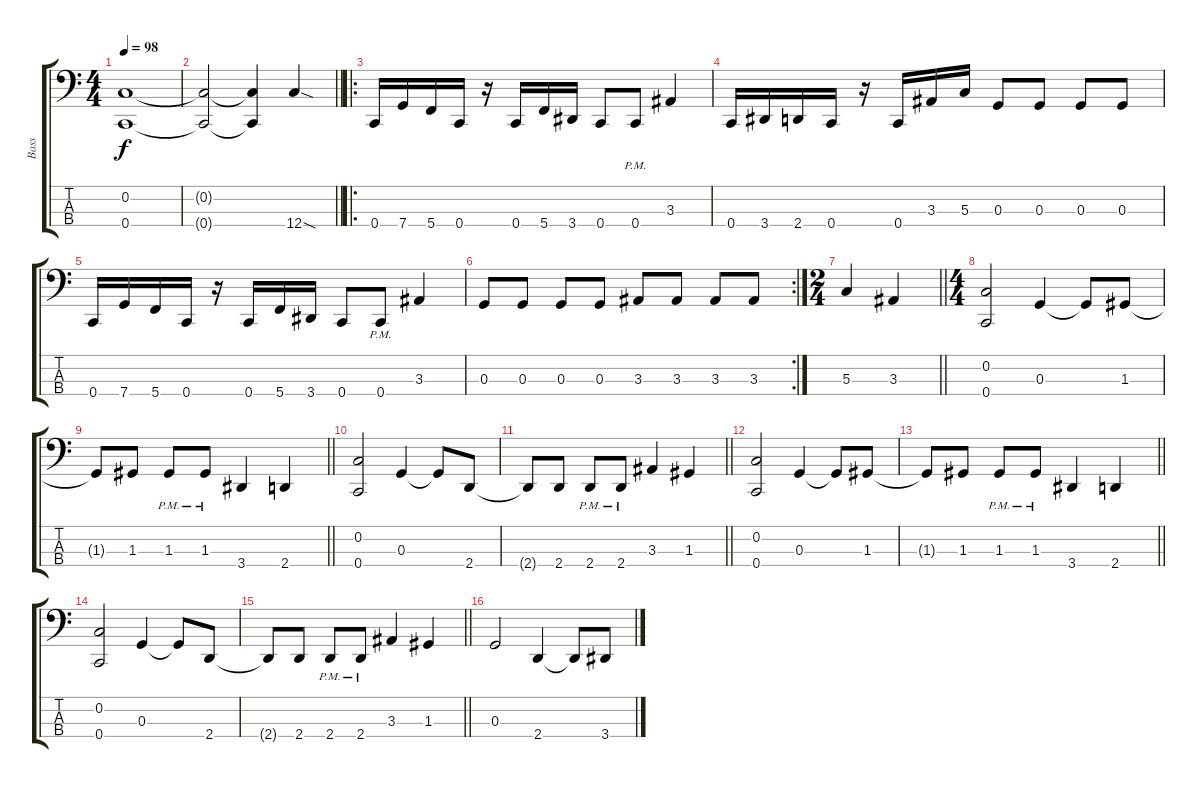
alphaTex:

\track ("Bass" "Bass") {instrument slapbass1}
\staff {score tabs}
\tuning (F2 C2 G1 C1) {hide}
\ts (4 4)
\tempo 98
\clef f4
\ks c
(0.2 0.4).1{dy f} |
\barLineRight lightlight
(0.2{t} 0.4{t}).2 (0.2{t} 0.4{t}).4 12.4{sod}.4 |
\ro
0.4.16 7.4.16 5.4.16 0.4.16 r.16 0.4.16 5.4.16 3.4.16 0.4.8 0.4{pm}.8 3.3.4 |
0.4.16 3.4.16 2.4.16 0.4.16 r.16 0.4.16 3.3.16 5.3.16 0.3.8 0.3.8 0.3.8 0.3.8 |
0.4.16 7.4.16 5.4.16 0.4.16 r.16 0.4.16 5.4.16 3.4.16 0.4.8 0.4{pm}.8 3.3.4 |
\rc 2
0.3.8 0.3.8 0.3.8 0.3.8 3.3.8 3.3.8 3.3.8 3.3.8 |
\ts (2 4)
\barLineRight lightlight
5.3.4 3.3.4 |
\ts (4 4)
(0.2 0.4).2 0.3.4 0.3{t}.8 1.3.8 |
\barLineRight lightlight
1.3{t}.8 1.3.8 1.3{pm}.8 1.3{pm}.8 3.4.4 2.4.4 |
(0.2 0.4).2 0.3.4 0.3{t}.8 2.4.8 |
\barLineRight lightlight
2.4{t}.8 2.4.8 2.4{pm}.8 2.4{pm}.8 3.3.4 1.3.4 |
(0.2 0.4).2 0.3.4 0.3{t}.8 1.3.8 |
\barLineRight lightlight
1.3{t}.8 1.3.8 1.3{pm}.8 1.3{pm}.8 3.4.4 2.4.4 |
(0.2 0.4).2 0.3.4 0.3{t}.8 2.4.8 |
\barLineRight lightlight
2.4{t}.8 2.4.8 2.4{pm}.8 2.4{pm}.8 3.3.4 1.3.4 |
0.3.2 2.4.4 2.4{t}.8 3.4.8
